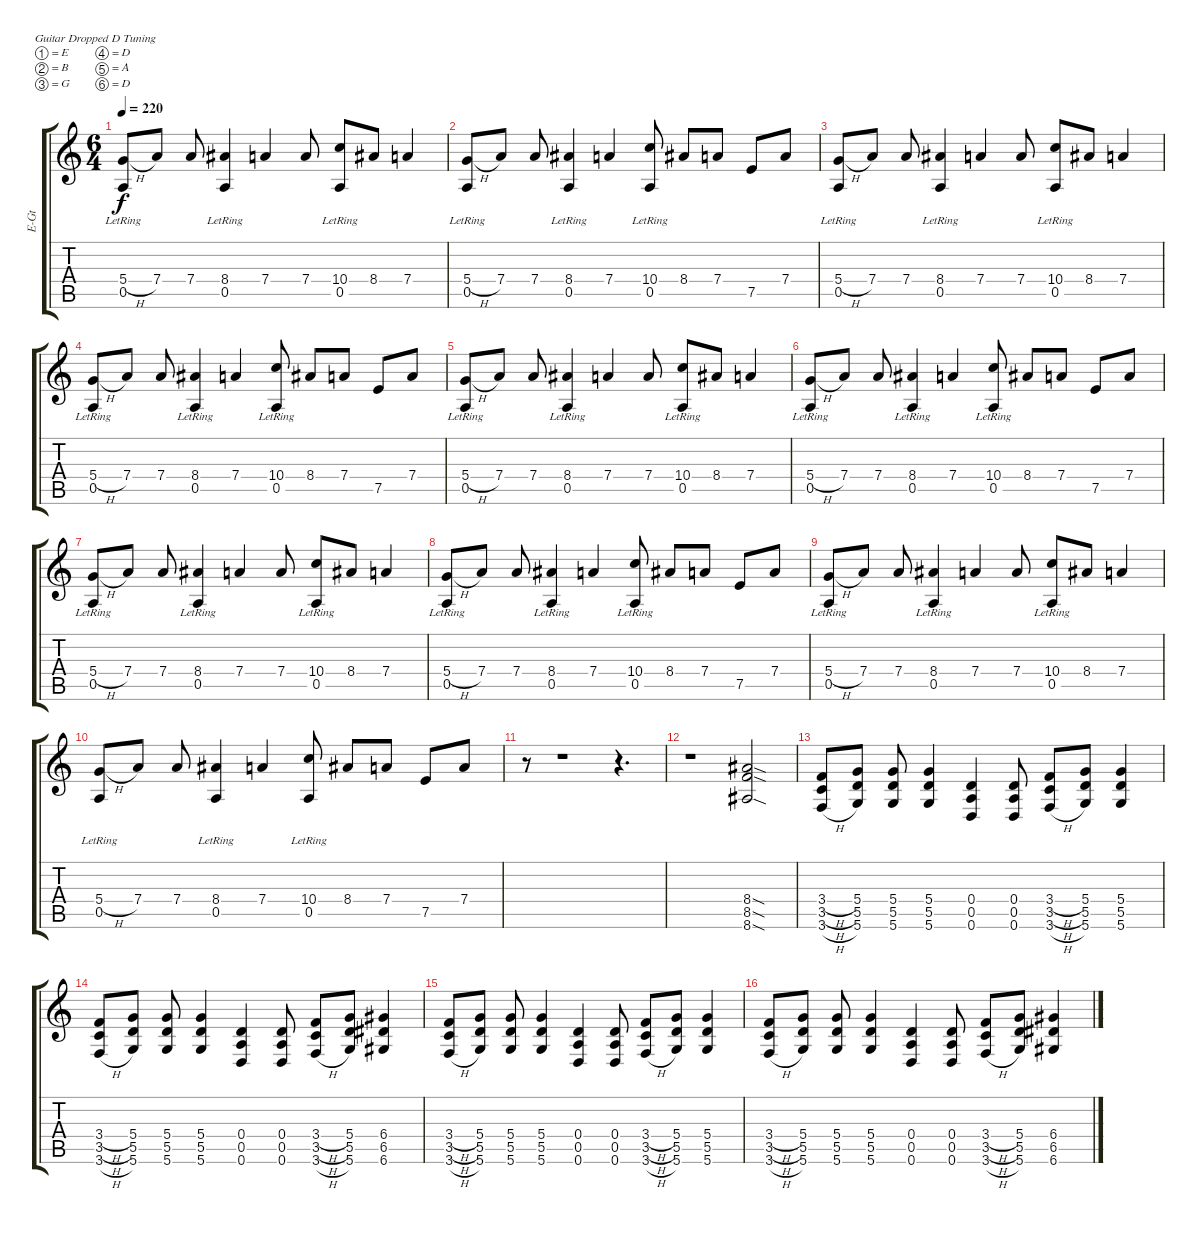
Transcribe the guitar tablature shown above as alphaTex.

\bracketExtendMode groupsimilarinstruments
\otherSystemsTrackNameOrientation horizontal
\track ("Guitar-spare" "E-Gt") {instrument distortionguitar}
\staff {score tabs}
\tuning (E4 B3 G3 D3 A2 D2)
\ts (6 4)
\tempo 220
\clef g2
\ks c
(5.4{h} 0.5{lr}).8{dy f beam Up} 7.4.8{beam Up} 7.4.8{beam Up} (8.4{acc #} 0.5{lr}).4{beam Up} 7.4.4{beam Up} 7.4.8{beam Up} (10.4 0.5{lr}).8{beam Up} 8.4{acc #}.8{beam Up} 7.4.4{beam Up} |
(5.4{h} 0.5{lr}).8{beam Up} 7.4.8{beam Up} 7.4.8{beam Up} (8.4{acc #} 0.5{lr}).4{beam Up} 7.4.4{beam Up} (10.4 0.5{lr}).8{beam Up} 8.4{acc #}.8{beam Up} 7.4.8{beam Up} 7.5.8{beam Up} 7.4.8{beam Up} |
(5.4{h} 0.5{lr}).8{beam Up} 7.4.8{beam Up} 7.4.8{beam Up} (8.4{acc #} 0.5{lr}).4{beam Up} 7.4.4{beam Up} 7.4.8{beam Up} (10.4 0.5{lr}).8{beam Up} 8.4{acc #}.8{beam Up} 7.4.4{beam Up} |
(5.4{h} 0.5{lr}).8{beam Up} 7.4.8{beam Up} 7.4.8{beam Up} (8.4{acc #} 0.5{lr}).4{beam Up} 7.4.4{beam Up} (10.4 0.5{lr}).8{beam Up} 8.4{acc #}.8{beam Up} 7.4.8{beam Up} 7.5.8{beam Up} 7.4.8{beam Up} |
(5.4{h} 0.5{lr}).8{beam Up} 7.4.8{beam Up} 7.4.8{beam Up} (8.4{acc #} 0.5{lr}).4{beam Up} 7.4.4{beam Up} 7.4.8{beam Up} (10.4 0.5{lr}).8{beam Up} 8.4{acc #}.8{beam Up} 7.4.4{beam Up} |
(5.4{h} 0.5{lr}).8{beam Up} 7.4.8{beam Up} 7.4.8{beam Up} (8.4{acc #} 0.5{lr}).4{beam Up} 7.4.4{beam Up} (10.4 0.5{lr}).8{beam Up} 8.4{acc #}.8{beam Up} 7.4.8{beam Up} 7.5.8{beam Up} 7.4.8{beam Up} |
(5.4{h} 0.5{lr}).8{beam Up} 7.4.8{beam Up} 7.4.8{beam Up} (8.4{acc #} 0.5{lr}).4{beam Up} 7.4.4{beam Up} 7.4.8{beam Up} (10.4 0.5{lr}).8{beam Up} 8.4{acc #}.8{beam Up} 7.4.4{beam Up} |
(5.4{h} 0.5{lr}).8{beam Up} 7.4.8{beam Up} 7.4.8{beam Up} (8.4{acc #} 0.5{lr}).4{beam Up} 7.4.4{beam Up} (10.4 0.5{lr}).8{beam Up} 8.4{acc #}.8{beam Up} 7.4.8{beam Up} 7.5.8{beam Up} 7.4.8{beam Up} |
(5.4{h} 0.5{lr}).8{beam Up} 7.4.8{beam Up} 7.4.8{beam Up} (8.4{acc #} 0.5{lr}).4{beam Up} 7.4.4{beam Up} 7.4.8{beam Up} (10.4 0.5{lr}).8{beam Up} 8.4{acc #}.8{beam Up} 7.4.4{beam Up} |
(5.4{h} 0.5{lr}).8{beam Up} 7.4.8{beam Up} 7.4.8{beam Up} (8.4{acc #} 0.5{lr}).4{beam Up} 7.4.4{beam Up} (10.4 0.5{lr}).8{beam Up} 8.4{acc #}.8{beam Up} 7.4.8{beam Up} 7.5.8{beam Up} 7.4.8{beam Up} |
r.8{beam Down} r.1{beam Down} r.4{d beam Down} |
r.1{beam Down} (8.4{sod acc #} 8.5{sod} 8.6{sod acc #}).2{beam Up} |
(3.4{h} 3.5{h} 3.6{h}).8{beam Up} (5.4 5.5 5.6).8{beam Up} (5.4 5.5 5.6).8{beam Up} (5.4 5.5 5.6).4{beam Up} (0.4 0.5 0.6).4{beam Up} (0.4 0.5 0.6).8{beam Up} (3.4{h} 3.5{h} 3.6{h}).8{beam Up} (5.4 5.5 5.6).8{beam Up} (5.4 5.5 5.6).4{beam Up} |
(3.4{h} 3.5{h} 3.6{h}).8{beam Up} (5.4 5.5 5.6).8{beam Up} (5.4 5.5 5.6).8{beam Up} (5.4 5.5 5.6).4{beam Up} (0.4 0.5 0.6).4{beam Up} (0.4 0.5 0.6).8{beam Up} (3.4{h} 3.5{h} 3.6{h}).8{beam Up} (5.4 5.5 5.6).8{beam Up} (6.4{acc #} 6.5{acc #} 6.6{acc #}).4{beam Up} |
(3.4{h} 3.5{h} 3.6{h}).8{beam Up} (5.4 5.5 5.6).8{beam Up} (5.4 5.5 5.6).8{beam Up} (5.4 5.5 5.6).4{beam Up} (0.4 0.5 0.6).4{beam Up} (0.4 0.5 0.6).8{beam Up} (3.4{h} 3.5{h} 3.6{h}).8{beam Up} (5.4 5.5 5.6).8{beam Up} (5.4 5.5 5.6).4{beam Up} |
(3.4{h} 3.5{h} 3.6{h}).8{beam Up} (5.4 5.5 5.6).8{beam Up} (5.4 5.5 5.6).8{beam Up} (5.4 5.5 5.6).4{beam Up} (0.4 0.5 0.6).4{beam Up} (0.4 0.5 0.6).8{beam Up} (3.4{h} 3.5{h} 3.6{h}).8{beam Up} (5.4 5.5 5.6).8{beam Up} (6.4{acc #} 6.5{acc #} 6.6{acc #}).4{beam Up}
